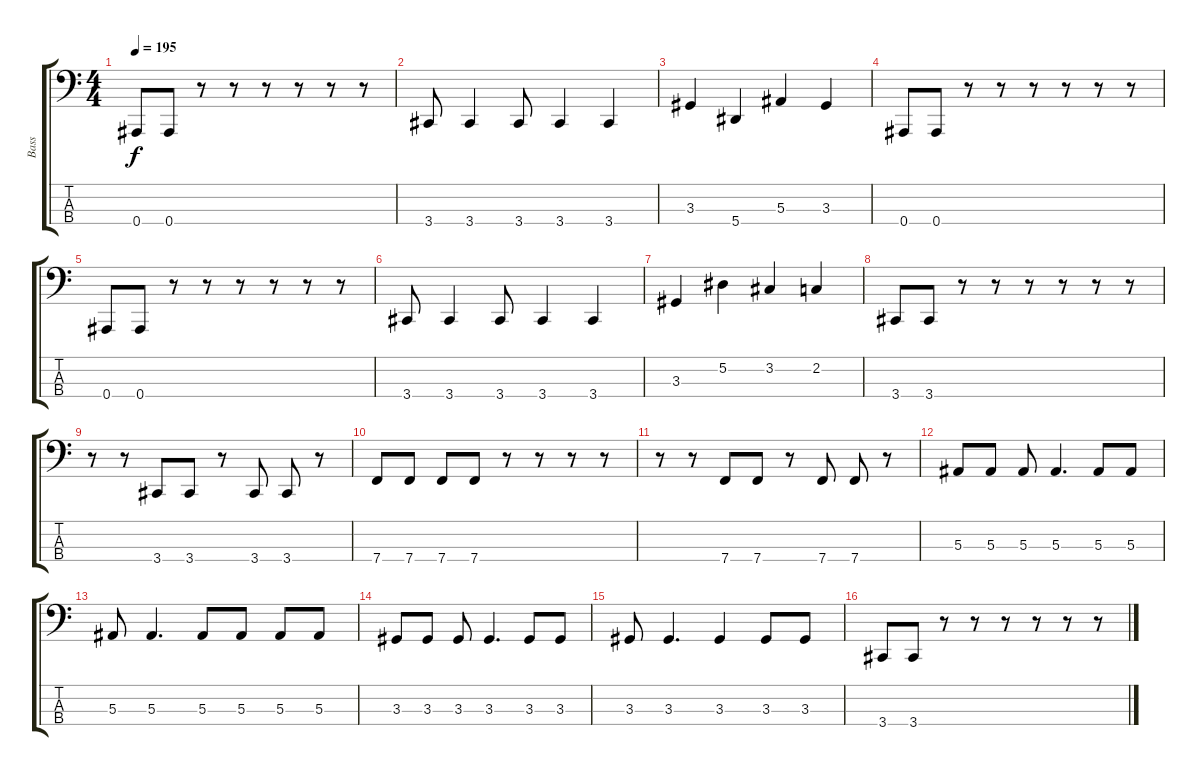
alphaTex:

\track ("Bass" "Bass") {instrument electricbassfinger}
\staff {score tabs}
\tuning (Eb2 Bb1 F1 Bb0) {hide}
\ts (4 4)
\tempo 195
\clef f4
\ks c
0.4.8{dy f} 0.4.8 r.8 r.8 r.8 r.8 r.8 r.8 |
3.4.8 3.4.4 3.4.8 3.4.4 3.4.4 |
3.3.4 5.4.4 5.3.4 3.3.4 |
0.4.8 0.4.8 r.8 r.8 r.8 r.8 r.8 r.8 |
0.4.8 0.4.8 r.8 r.8 r.8 r.8 r.8 r.8 |
3.4.8 3.4.4 3.4.8 3.4.4 3.4.4 |
3.3.4 5.2.4 3.2.4 2.2.4 |
3.4.8 3.4.8 r.8 r.8 r.8 r.8 r.8 r.8 |
r.8 r.8 3.4.8 3.4.8 r.8 3.4.8 3.4.8 r.8 |
7.4.8 7.4.8 7.4.8 7.4.8 r.8 r.8 r.8 r.8 |
r.8 r.8 7.4.8 7.4.8 r.8 7.4.8 7.4.8 r.8 |
5.3.8 5.3.8 5.3.8 5.3.4{d} 5.3.8 5.3.8 |
5.3.8 5.3.4{d} 5.3.8 5.3.8 5.3.8 5.3.8 |
3.3.8 3.3.8 3.3.8 3.3.4{d} 3.3.8 3.3.8 |
3.3.8 3.3.4{d} 3.3.4 3.3.8 3.3.8 |
3.4.8 3.4.8 r.8 r.8 r.8 r.8 r.8 r.8
